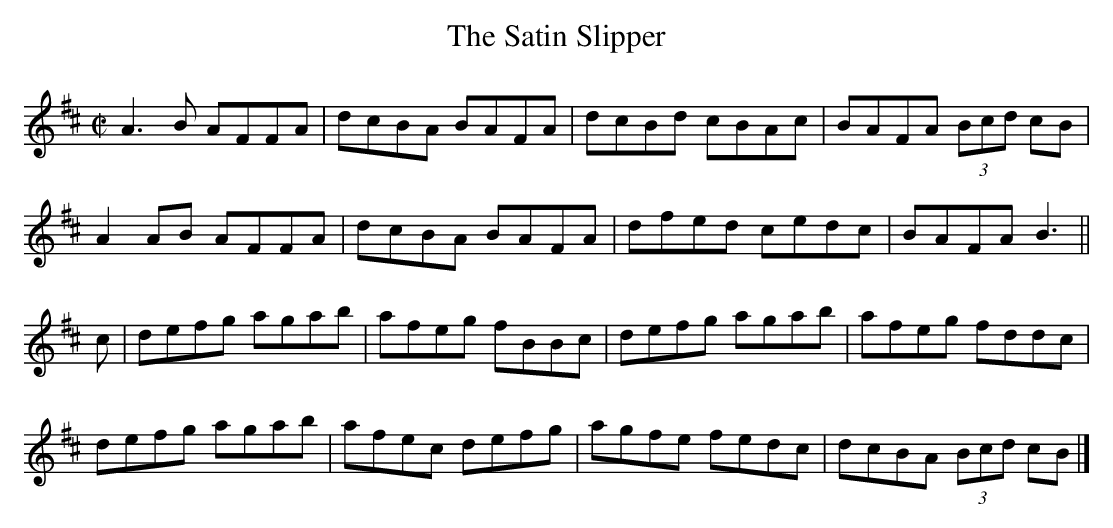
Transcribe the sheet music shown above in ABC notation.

X:1
T: The Satin Slipper
M: C|
L: 1/8
K: Bm
A3B AFFA|dcBA BAFA|dcBd cBAc|BAFA (3Bcd cB|
A2AB AFFA|dcBA BAFA|dfed cedc|BAFAB3||
c|defg agab|afeg fBBc|defg agab|afeg fddc|
defg agab|afec defg|agfe fedc|dcBA (3Bcd cB|]
